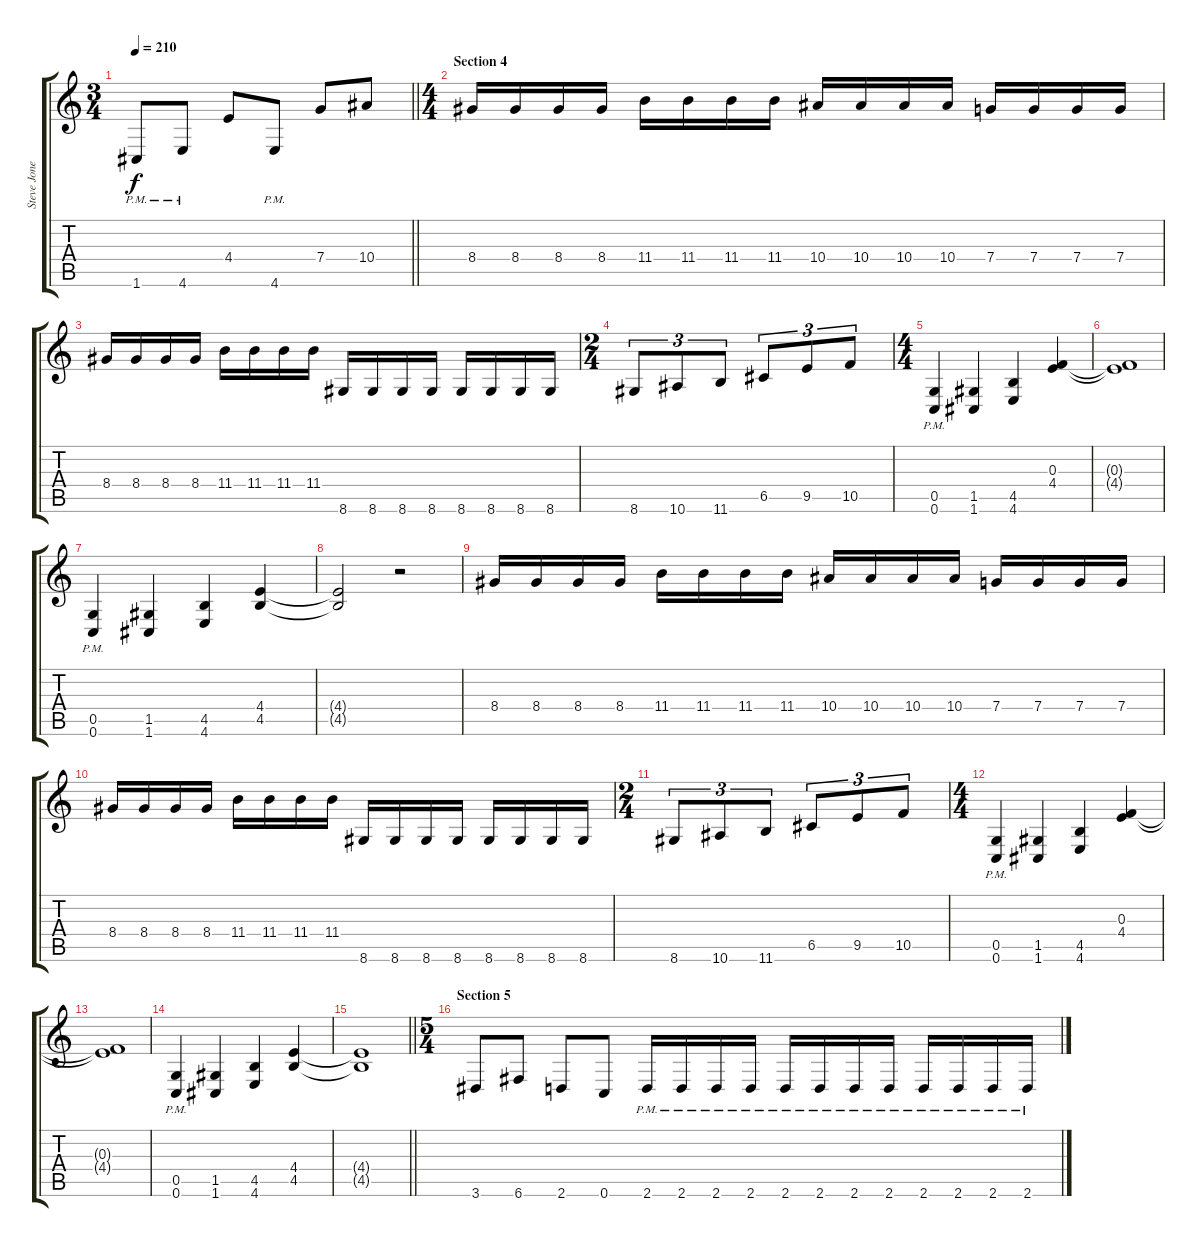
\track ("Steve Jones - guitar" "Steve Jone") {instrument distortionguitar}
\staff {score tabs}
\tuning (D4 A3 F3 C3 G2 C2) {hide}
\ts (3 4)
\tempo 210
\clef g2
\barLineRight lightlight
\ks c
1.6{pm}.8{dy f} 4.6{pm}.8 4.4.8 4.6{pm}.8 7.4.8 10.4.8 |
\ts (4 4)
\section ("" "Section 4")
8.4.16 8.4.16 8.4.16 8.4.16 11.4.16 11.4.16 11.4.16 11.4.16 10.4.16 10.4.16 10.4.16 10.4.16 7.4.16 7.4.16 7.4.16 7.4.16 |
8.4.16 8.4.16 8.4.16 8.4.16 11.4.16 11.4.16 11.4.16 11.4.16 8.6.16 8.6.16 8.6.16 8.6.16 8.6.16 8.6.16 8.6.16 8.6.16 |
\ts (2 4)
8.6.8{tu (3 2)} 10.6.8{tu (3 2)} 11.6.8{tu (3 2)} 6.5.8{tu (3 2)} 9.5.8{tu (3 2)} 10.5.8{tu (3 2)} |
\ts (4 4)
(0.5{pm} 0.6{pm}).4 (1.5 1.6).4 (4.5 4.6).4 (0.3 4.4).4 |
(0.3{t} 4.4{t}).1 |
(0.5{pm} 0.6{pm}).4 (1.5 1.6).4 (4.5 4.6).4 (4.4 4.5).4 |
(4.4{t} 4.5{t}).2 r.2 |
8.4.16 8.4.16 8.4.16 8.4.16 11.4.16 11.4.16 11.4.16 11.4.16 10.4.16 10.4.16 10.4.16 10.4.16 7.4.16 7.4.16 7.4.16 7.4.16 |
8.4.16 8.4.16 8.4.16 8.4.16 11.4.16 11.4.16 11.4.16 11.4.16 8.6.16 8.6.16 8.6.16 8.6.16 8.6.16 8.6.16 8.6.16 8.6.16 |
\ts (2 4)
8.6.8{tu (3 2)} 10.6.8{tu (3 2)} 11.6.8{tu (3 2)} 6.5.8{tu (3 2)} 9.5.8{tu (3 2)} 10.5.8{tu (3 2)} |
\ts (4 4)
(0.5{pm} 0.6{pm}).4 (1.5 1.6).4 (4.5 4.6).4 (0.3 4.4).4 |
(0.3{t} 4.4{t}).1 |
(0.5{pm} 0.6{pm}).4 (1.5 1.6).4 (4.5 4.6).4 (4.4 4.5).4 |
\barLineRight lightlight
(4.4{t} 4.5{t}).1 |
\ts (5 4)
\section ("" "Section 5")
3.6.8 6.6.8 2.6.8 0.6.8 2.6{pm}.16 2.6{pm}.16 2.6{pm}.16 2.6{pm}.16 2.6{pm}.16 2.6{pm}.16 2.6{pm}.16 2.6{pm}.16 2.6{pm}.16 2.6{pm}.16 2.6{pm}.16 2.6{pm}.16
